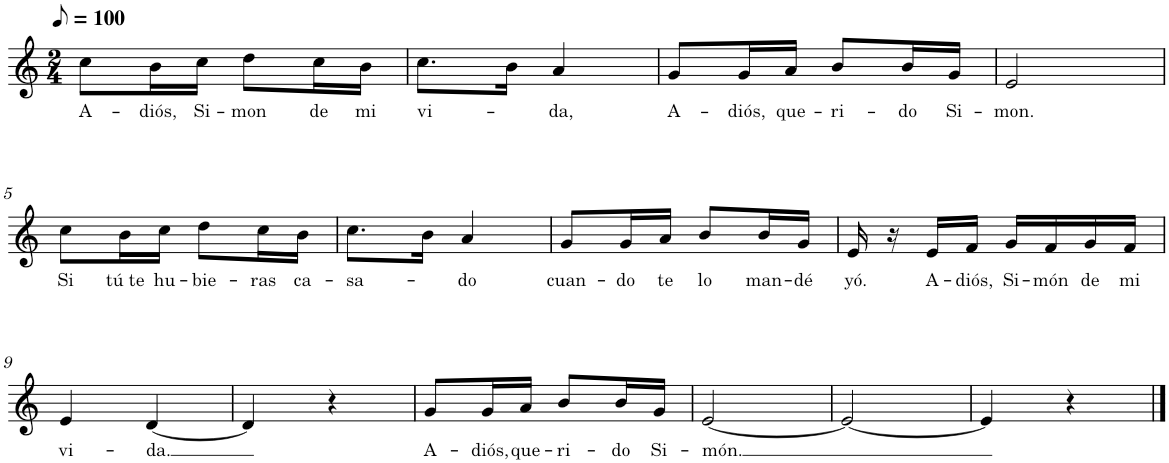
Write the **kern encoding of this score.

**kern	**text
*part1	*part1
*staff1	*staff1
*I"Nylon Guitar	*
*clefG2	*
*Trd7c12	*
*k[]	*
*M2/4	*
*MM50	*
=1	=1
!	!LO:LY:b
8cc\L	A-
!	!LO:LY:b
16b\L	-diós,
!	!LO:LY:b
16cc\JJ	Si-
!	!LO:LY:b
8dd\L	-mon
!	!LO:LY:b
16cc\L	de
!	!LO:LY:b
16b\JJ	mi
=2	=2
!	!LO:LY:b
8.cc\L	vi-
16b\Jk	.
!	!LO:LY:b
4a/	-da,
=3	=3
!	!LO:LY:b
8g/L	A-
!	!LO:LY:b
16g/L	-diós,
!	!LO:LY:b
16a/JJ	que-
!	!LO:LY:b
8b/L	-ri-
!	!LO:LY:b
16b/L	-do
!	!LO:LY:b
16g/JJ	Si-
=4	=4
!	!LO:LY:b
2e/	-mon.
!!LO:LB:g=z
=5	=5
!	!LO:LY:b
8cc\L	Si
!	!LO:LY:b
16b\L	tú te
!	!LO:LY:b
16cc\JJ	hu-
!	!LO:LY:b
8dd\L	-bie-
!	!LO:LY:b
16cc\L	-ras
!	!LO:LY:b
16b\JJ	ca-
=6	=6
!	!LO:LY:b
8.cc\L	-sa-
16b\Jk	.
!	!LO:LY:b
4a/	-do
=7	=7
!	!LO:LY:b
8g/L	cuan-
!	!LO:LY:b
16g/L	-do
!	!LO:LY:b
16a/JJ	te
!	!LO:LY:b
8b/L	lo
!	!LO:LY:b
16b/L	man-
!	!LO:LY:b
16g/JJ	-dé
=8	=8
!	!LO:LY:b
16e/	yó.
16r	.
!	!LO:LY:b
16e/LL	A-
!	!LO:LY:b
16f/JJ	-diós,
!	!LO:LY:b
16g/LL	Si-
!	!LO:LY:b
16f/	-món
!	!LO:LY:b
16g/	de
!	!LO:LY:b
16f/JJ	mi
!!LO:LB:g=z
=9	=9
!	!LO:LY:b
4e/	vi-
!	!LO:LY:b
[4d/	-da.
=10	=10
4d/]	.
4r	.
=11	=11
!	!LO:LY:b
8g/L	A-
!	!LO:LY:b
16g/L	-diós,
!	!LO:LY:b
16a/JJ	que-
!	!LO:LY:b
8b/L	-ri-
!	!LO:LY:b
16b/L	-do
!	!LO:LY:b
16g/JJ	Si-
=12	=12
!	!LO:LY:b
[<2e/	-món.
=13	=13
2e/_	.
=14	=14
4e/]	.
4r	.
==	==
*-	*-
